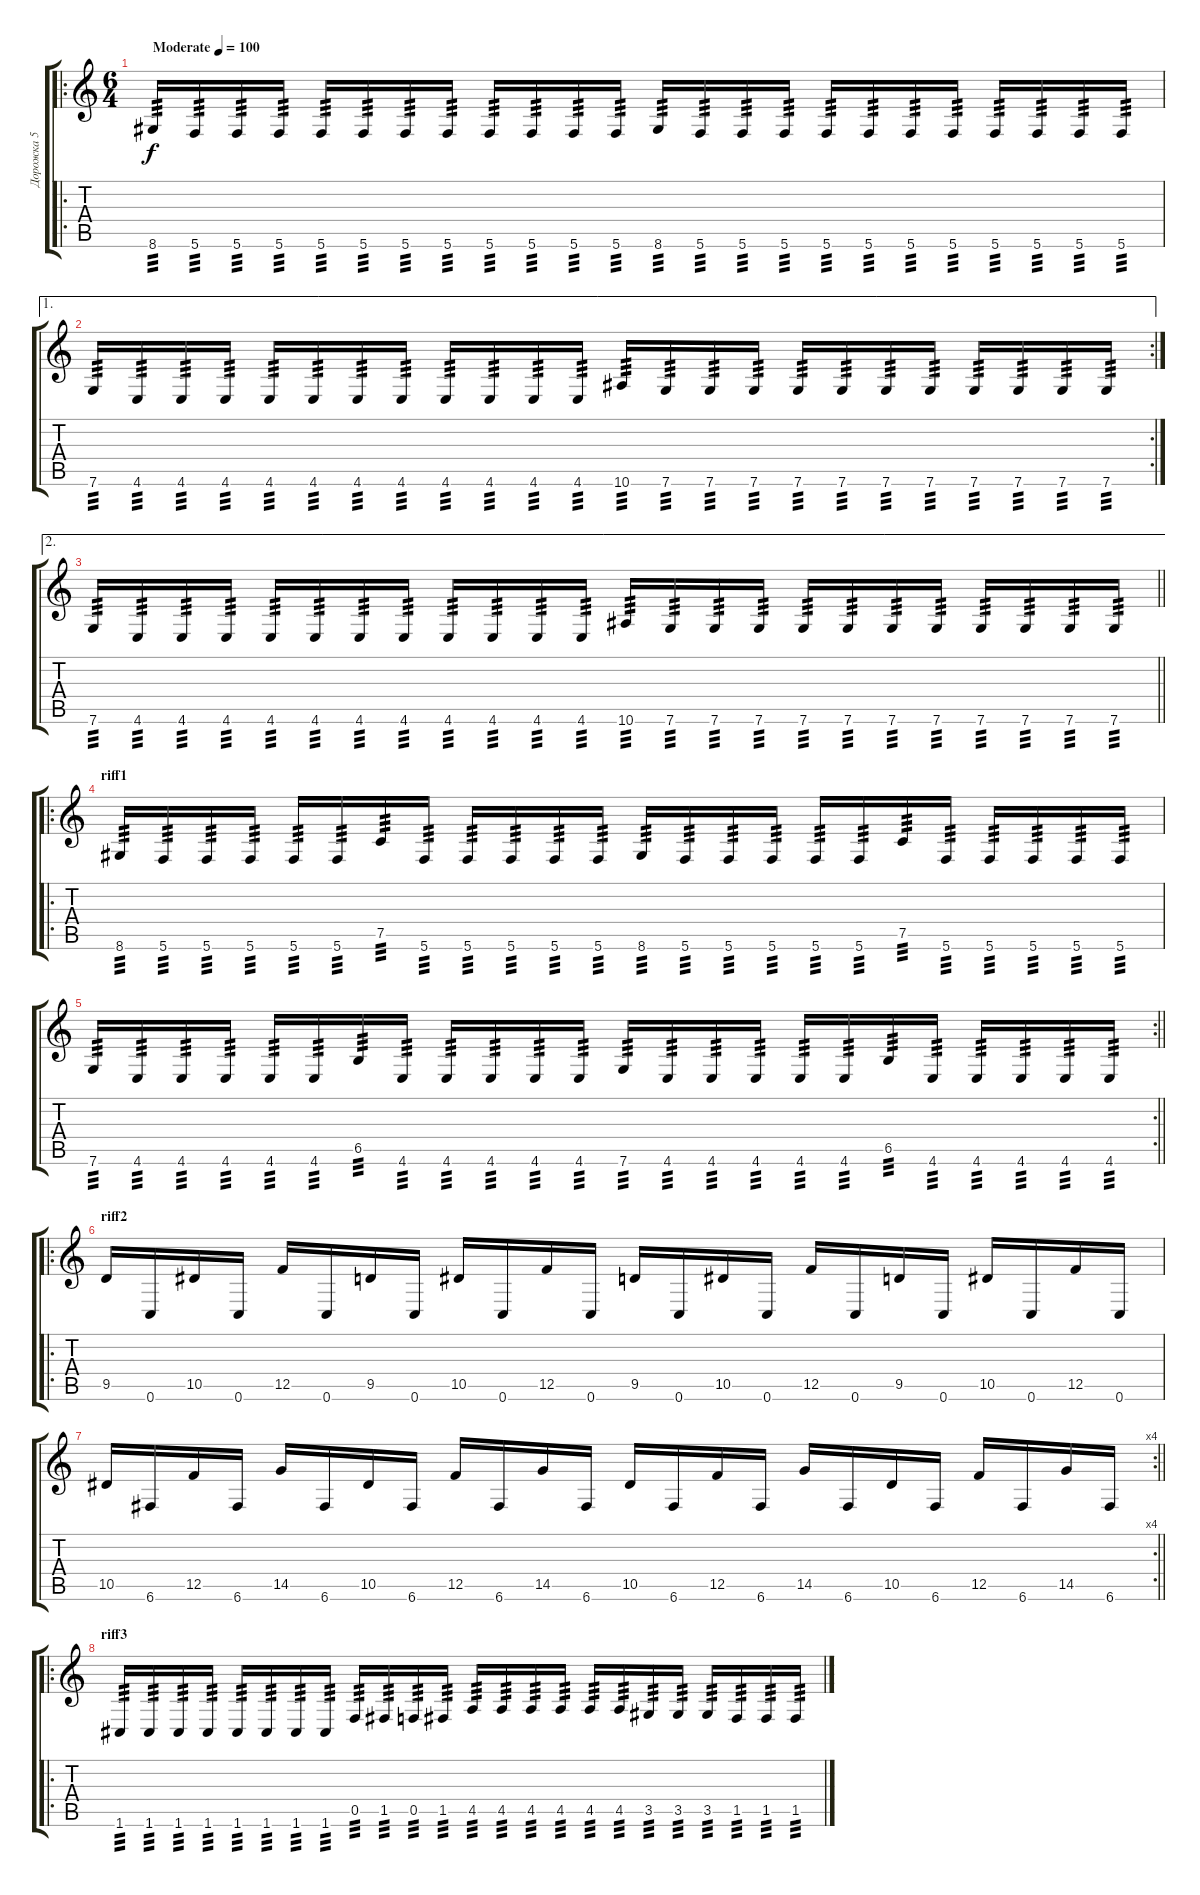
\track ("Дорожка 5" "Дорожка 5") {instrument distortionguitar}
\staff {score tabs}
\tuning (C4 G3 Eb3 Bb2 F2 C2) {hide}
\ro
\ts (6 4)
\tempo (100 "Moderate")
\clef g2
\ks c
8.6.16{tp 3 dy f instrument distortionguitar} 5.6.16{tp 3} 5.6.16{tp 3} 5.6.16{tp 3} 5.6.16{tp 3} 5.6.16{tp 3} 5.6.16{tp 3} 5.6.16{tp 3} 5.6.16{tp 3} 5.6.16{tp 3} 5.6.16{tp 3} 5.6.16{tp 3} 8.6.16{tp 3} 5.6.16{tp 3} 5.6.16{tp 3} 5.6.16{tp 3} 5.6.16{tp 3} 5.6.16{tp 3} 5.6.16{tp 3} 5.6.16{tp 3} 5.6.16{tp 3} 5.6.16{tp 3} 5.6.16{tp 3} 5.6.16{tp 3} |
\ae 1
\rc 2
7.6.16{tp 3} 4.6.16{tp 3} 4.6.16{tp 3} 4.6.16{tp 3} 4.6.16{tp 3} 4.6.16{tp 3} 4.6.16{tp 3} 4.6.16{tp 3} 4.6.16{tp 3} 4.6.16{tp 3} 4.6.16{tp 3} 4.6.16{tp 3} 10.6.16{tp 3} 7.6.16{tp 3} 7.6.16{tp 3} 7.6.16{tp 3} 7.6.16{tp 3} 7.6.16{tp 3} 7.6.16{tp 3} 7.6.16{tp 3} 7.6.16{tp 3} 7.6.16{tp 3} 7.6.16{tp 3} 7.6.16{tp 3} |
\ae 2
\barLineRight lightlight
7.6.16{tp 3} 4.6.16{tp 3} 4.6.16{tp 3} 4.6.16{tp 3} 4.6.16{tp 3} 4.6.16{tp 3} 4.6.16{tp 3} 4.6.16{tp 3} 4.6.16{tp 3} 4.6.16{tp 3} 4.6.16{tp 3} 4.6.16{tp 3} 10.6.16{tp 3} 7.6.16{tp 3} 7.6.16{tp 3} 7.6.16{tp 3} 7.6.16{tp 3} 7.6.16{tp 3} 7.6.16{tp 3} 7.6.16{tp 3} 7.6.16{tp 3} 7.6.16{tp 3} 7.6.16{tp 3} 7.6.16{tp 3} |
\ro
\section ("" "riff1")
8.6.16{tp 3} 5.6.16{tp 3} 5.6.16{tp 3} 5.6.16{tp 3} 5.6.16{tp 3} 5.6.16{tp 3} 7.5.16{tp 3} 5.6.16{tp 3} 5.6.16{tp 3} 5.6.16{tp 3} 5.6.16{tp 3} 5.6.16{tp 3} 8.6.16{tp 3} 5.6.16{tp 3} 5.6.16{tp 3} 5.6.16{tp 3} 5.6.16{tp 3} 5.6.16{tp 3} 7.5.16{tp 3} 5.6.16{tp 3} 5.6.16{tp 3} 5.6.16{tp 3} 5.6.16{tp 3} 5.6.16{tp 3} |
\rc 2
\barLineRight lightlight
7.6.16{tp 3} 4.6.16{tp 3} 4.6.16{tp 3} 4.6.16{tp 3} 4.6.16{tp 3} 4.6.16{tp 3} 6.5.16{tp 3} 4.6.16{tp 3} 4.6.16{tp 3} 4.6.16{tp 3} 4.6.16{tp 3} 4.6.16{tp 3} 7.6.16{tp 3} 4.6.16{tp 3} 4.6.16{tp 3} 4.6.16{tp 3} 4.6.16{tp 3} 4.6.16{tp 3} 6.5.16{tp 3} 4.6.16{tp 3} 4.6.16{tp 3} 4.6.16{tp 3} 4.6.16{tp 3} 4.6.16{tp 3} |
\ro
\section ("" "riff2")
9.5.16 0.6.16 10.5.16 0.6.16 12.5.16 0.6.16 9.5.16 0.6.16 10.5.16 0.6.16 12.5.16 0.6.16 9.5.16 0.6.16 10.5.16 0.6.16 12.5.16 0.6.16 9.5.16 0.6.16 10.5.16 0.6.16 12.5.16 0.6.16 |
\rc 4
\barLineRight lightlight
10.5.16 6.6.16 12.5.16 6.6.16 14.5.16 6.6.16 10.5.16 6.6.16 12.5.16 6.6.16 14.5.16 6.6.16 10.5.16 6.6.16 12.5.16 6.6.16 14.5.16 6.6.16 10.5.16 6.6.16 12.5.16 6.6.16 14.5.16 6.6.16 |
\ro
\section ("" "riff3")
1.6.16{tp 3} 1.6.16{tp 3} 1.6.16{tp 3} 1.6.16{tp 3} 1.6.16{tp 3} 1.6.16{tp 3} 1.6.16{tp 3} 1.6.16{tp 3} 0.5.16{tp 3} 1.5.16{tp 3} 0.5.16{tp 3} 1.5.16{tp 3} 4.5.16{tp 3} 4.5.16{tp 3} 4.5.16{tp 3} 4.5.16{tp 3} 4.5.16{tp 3} 4.5.16{tp 3} 3.5.16{tp 3} 3.5.16{tp 3} 3.5.16{tp 3} 1.5.16{tp 3} 1.5.16{tp 3} 1.5.16{tp 3}
